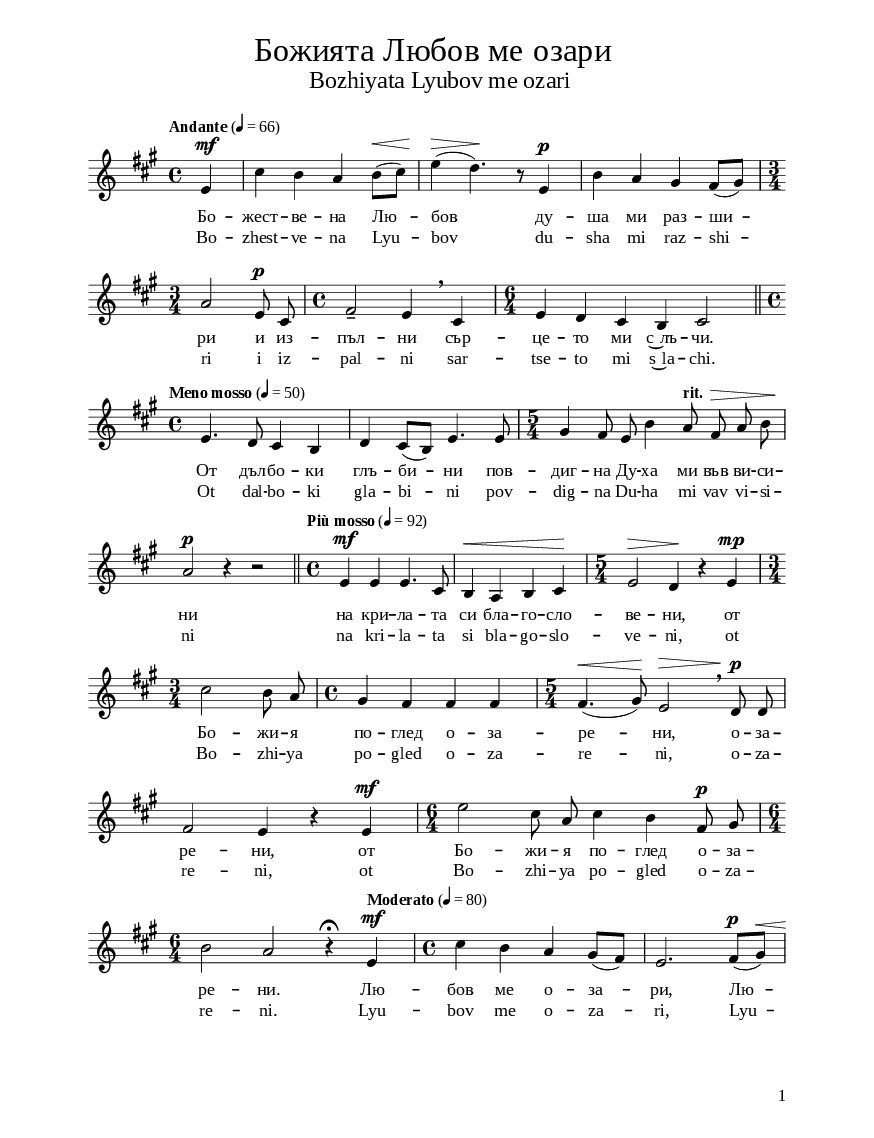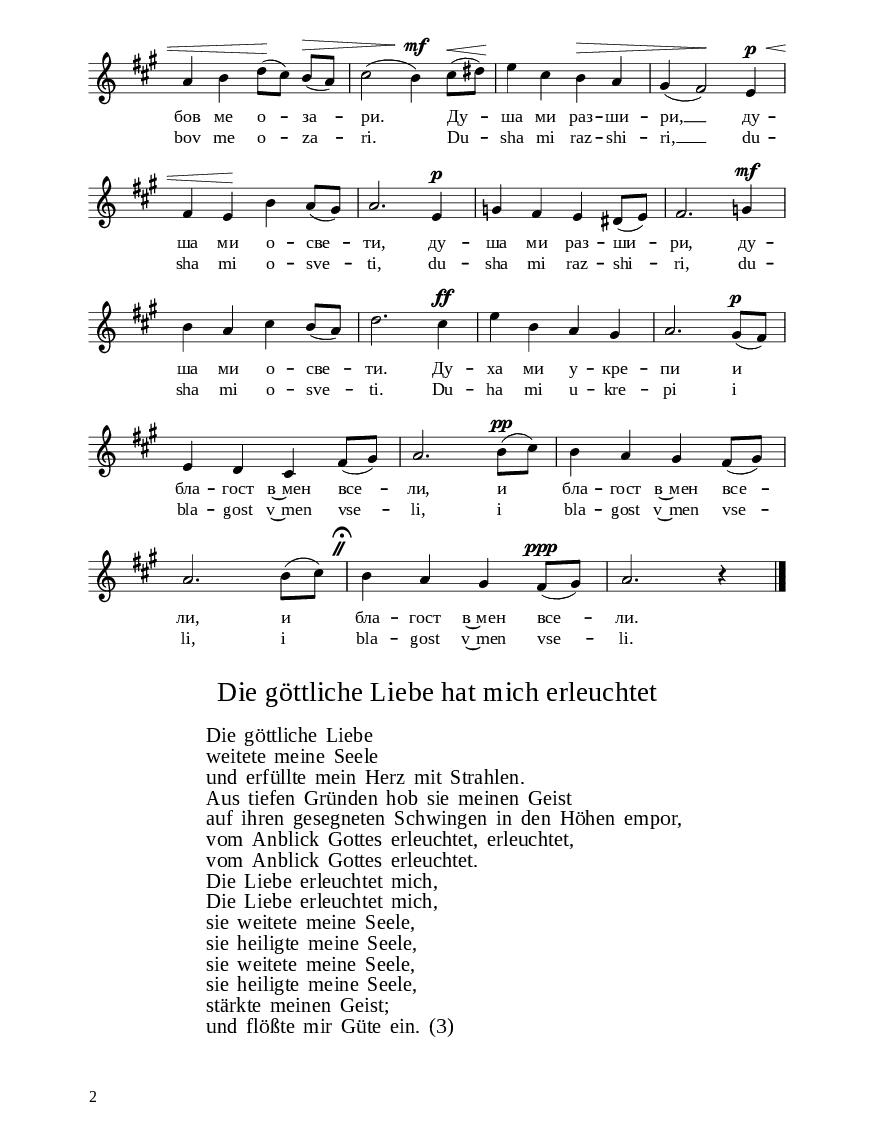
\version "2.24.1"

% include paper part and global functions
\include "include/globals.ily"

\bookpart {
  \label #'ref206
  \tocItem \markup "Божията Любов ме озари – Bozhiyata Lyubov me ozari "
  \include "include/bookpart-paper.ily"
  \score {
    \include "include/score-layout.ily"

    \new Voice \absolute {
      \clef treble
      \key a \major
      \time 4/4
      \tempoFunc "Andante" 4 "66"
      \autoBeamOff
      \partial 4
      e'4 ^\mf  | % 2
      cis''4  b'4  a'4  b'8 ( [ ^\<
      cis''8 ) ] | % 3
      e''4 ( ^\! ^\>  d''4. ) \! r8  e'4^\p | % 4
      b'4  a'4  gis'4  fis'8 ( [
      gis'8 ) ] \break| % 5
      \time 3/4  | % 5
      a'2  e'8  ^\p  cis'8   | % 6
      \time 4/4  | % 6
      fis'2 --  e'4   \breathe cis'4 | % 7
      \time 6/4  | % 7
      e'4  d'4  cis'4  b4  cis'2 \bar
      "||"
      \time 4/4  \break | % 8
      | % 8
      \tempoFunc "Meno mosso" 4 "50"
      e'4.  d'8  cis'4  b4 | % 9
      d'4  cis'8 ( [  b8 ) ]  e'4.  e'8
      |
      \time 5/4  |
      gis'4  fis'8   e'8  b'4 \tempo "rit." a'8
      fis'8 ^\>  a'8  b'8
      \break | % 11
      a'2 ^\! ^\p r4 r2 \bar "||"
      \time 4/4   | % 12
      \tempoFunc "Più mosso" 4 "92" e'4 ^\mf

      e'4
      e'4.   cis'8 | % 13
      b4 ^\<  a4  b4  cis'4 ^\!  | % 14
      \time 5/4  | % 14
      e'2 ^\>  d'4 ^\! r4  e'4 ^\mp \break | % 15
      \time 3/4  | % 15
      cis''2  b'8   a'8  | % 16
      \time 4/4  | % 16
      gis'4  fis'4  fis'4  fis'4 | % 17
      \time 5/4  | % 17
      fis'4. ( ^\<  gis'8 ) ^\!  e'2 ^\> \breathe d'8 
      ^\!  ^\p  d'8 \break | % 18
      fis'2  e'4 r4  e'4 ^\mf | % 19
      \time 6/4  | % 19
      e''2  cis''8   a'8   cis''4
      b'4  fis'8  ^\p  gis'8 | \time 6/4 \break 

      b'2  a'2 r4 ^\fermata
      \tempoFunc "Moderato" 4 "80"
      e'4
      ^\mf | % 21
      \time 4/4  | % 21
      cis''4  b'4  a'4  gis'8 ( [
      fis'8 ) ]  | % 22
      e'2.  fis'8 ( [ ^\p  gis'8 ) ] ^\< \break | % 23
      a'4  b'4  d''8 ( [ ^\!  cis''8 )
      ]  b'8 ( [ ^\>  a'8 ) ] | % 24
      cis''2 (  b'4 ) ^\! ^\mf  cis''8 ( [ ^\<
      dis''8 ) ] | % 25
      e''4 ^\!  cis''4  b'4 ^\>  a'4 | % 26
      gis'4 (  fis'2 ) ^\!  e'4 ^\p ^\< \break | % 27
      fis'4  e'4 ^\! b'4  a'8 ( [
      gis'8 ) ] | % 28
      a'2.  e'4 ^\p | % 29
      g'4  fis'4  e'4  dis'8 ( [  e'8
      ) ] |
      fis'2.  g'4 ^\mf \break | % 31
      b'4  a'4  cis''4  b'8 ( [  a'8
      ) ] | % 32
      d''2.  cis''4 ^\ff  | % 33
      e''4  b'4  a'4  gis'4 | % 34
      a'2.  gis'8 ( [ ^\p  fis'8 ) ] \break | % 35
      e'4  d'4  cis'4  fis'8 ( [  gis'8
      ) ] | % 36
      a'2.  b'8 ( [ ^\pp  cis''8 ) ]
      | % 37
      b'4  a'4  gis'4  fis'8 ( [
      gis'8 ) ] | \break % 38
      a'2.  b'8 ( [  cis''8 ) ]
      ^\markup { 
        \override #'(baseline-skip . 1.2)        
        \column {
          \line { "   " \musicglyph #"scripts.ufermata"}
          \line { "   " \musicglyph #"scripts.caesura.straight" }
        } 
      }
      | % 39
      b'4  a'4  gis'4  fis'8 ( [ ^\ppp
      gis'8 ) ] |
      a'2. r4 \bar "|."
    }

    \addlyrics {
      Бо -- жест -- ве -- на Лю -- бов
      ду -- ша ми раз -- ши -- ри
      и из -- пъл -- ни сър -- це -- то
      ми с~лъ -- чи. От дъл -- бо -- ки
      глъ -- би -- ни пов -- диг -- на
      Ду -- ха ми във ви -- си -- ни на
      кри -- ла -- та си бла -- го -- сло
      -- ве -- ни, от Бо -- жи -- я по --
      глед о -- за -- ре -- ни, о -- за
      -- ре -- ни, от Бо -- жи -- я по --
      глед о -- за -- ре -- ни. Лю -- бов
      ме о -- за -- ри, Лю -- бов
      ме о -- за -- ри.  Ду --
      ша ми раз -- ши -- ри,  __ ду --
      ша ми о -- све  -- ти, ду -- ша
      ми раз -- ши  -- ри, ду -- ша ми
      о -- све -- ти. Ду -- ха ми у --
      кре -- пи и  бла -- гост в~мен
      все -- ли, и  бла -- гост
      в~мен все -- ли, и  бла --
      гост в~мен все -- ли.}
      \addlyrics {
        Bo -- zhest -- ve -- na Lyu -- bov
        du -- sha mi raz -- shi -- ri
        i iz -- pal -- ni sar -- tse -- to
        mi s~la -- chi. Ot dal -- bo -- ki
        gla -- bi -- ni pov -- dig -- na
        Du -- ha mi vav vi -- si -- ni na
        kri -- la -- ta si bla -- go -- slo
        -- ve -- ni, ot Bo -- zhi -- ya po --
        gled o -- za -- re -- ni, o -- za
        -- re -- ni, ot Bo -- zhi -- ya po --
        gled o -- za -- re -- ni. Lyu -- bov
        me o -- za -- ri, Lyu -- bov
        me o -- za -- ri.  Du --
        sha mi raz -- shi -- ri,  __ du --
        sha mi o -- sve  -- ti, du -- sha
        mi raz -- shi  -- ri, du -- sha mi
        o -- sve -- ti. Du -- ha mi u --
        kre -- pi i  bla -- gost v~men
        vse -- li, i  bla -- gost
        v~men vse -- li, i  bla --
        gost v~men vse -- li.}


        \header {
          title = \titleFunc "Божията Любов ме озари " " Bozhiyata Lyubov me ozari"
        }

        \midi{}

      } % score



      % include foreign translation(s) of the song
      \version "2.22.1"

\markup \fill-line { \fontsize #deTitleFontSize "Die göttliche Liebe hat mich erleuchtet" }
\markup \null
\markup \null
\markup \fontsize #deCoupletFontSize {
  \hspace #10
  \override #`(baseline-skip . ,deCoupletBaselineSkip)

  \column {


    \line { " "Die göttliche Liebe   }

    \line { " "weitete meine Seele  }

    \line { " "und erfüllte mein Herz mit Strahlen.  }

    \line { " "Aus tiefen Gründen hob sie meinen Geist  }

    \line { " "auf ihren gesegneten Schwingen in den Höhen empor,   }

    \line { " "vom Anblick Gottes erleuchtet, erleuchtet,  }

    \line { " "vom Anblick Gottes erleuchtet.   }


    \line { " "Die Liebe erleuchtet mich,   }

    \line { " "Die Liebe erleuchtet mich,  }

    \line { " "sie weitete meine Seele,   }

    \line { " "sie heiligte meine Seele,   }

    \line { " "sie weitete meine Seele,   }

    \line { " "sie heiligte meine Seele,   }

    \line { " "stärkte meinen Geist;   }

    \line { " "und flößte mir Güte ein. (3)  }
  }
}


    } % bookpart

    % Più mosso
    %
